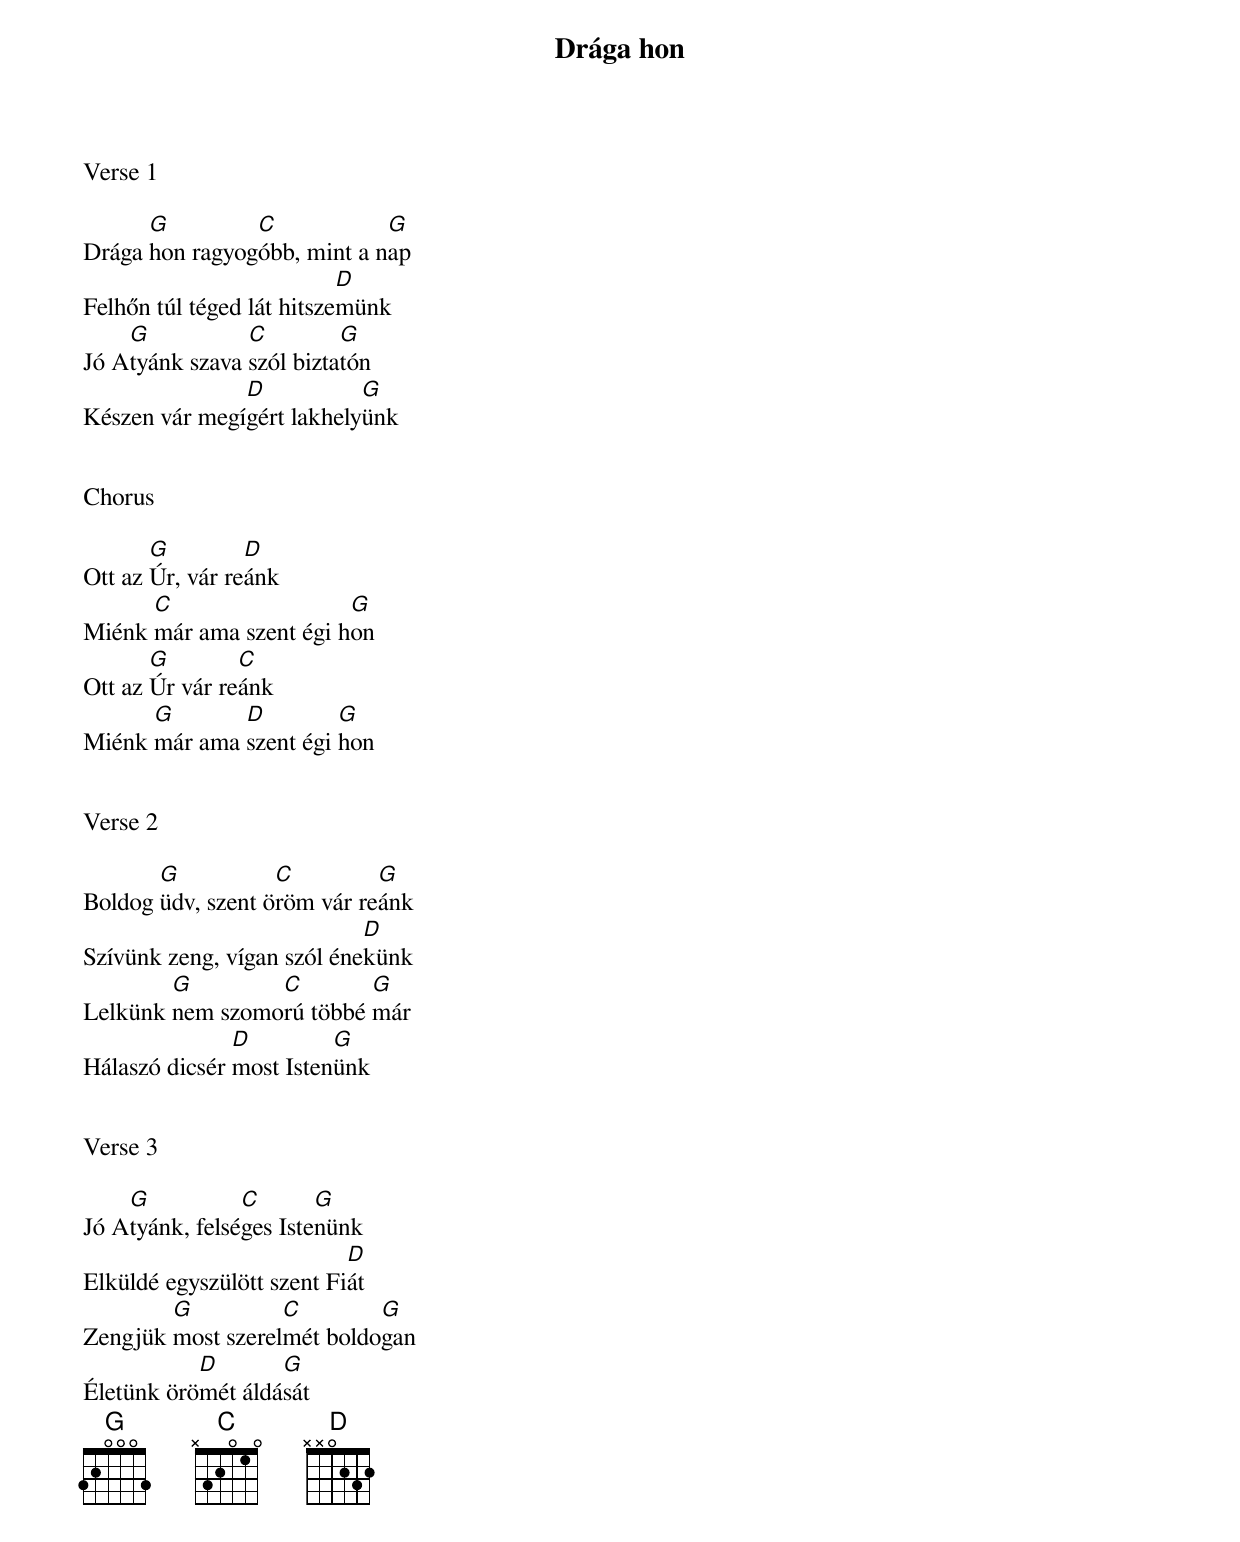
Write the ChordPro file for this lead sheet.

{title: Drága hon}
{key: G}
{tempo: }
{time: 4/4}
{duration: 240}



Verse 1

Drága [G]hon ragyog[C]óbb, mint a n[G]ap
Felhőn túl téged lát hitsze[D]münk
Jó A[G]tyánk szava [C]szól bizta[G]tón
Készen vár megí[D]gért lakhely[G]ünk


Chorus

Ott az [G]Úr, vár re[D]ánk
Miénk [C]már ama szent égi h[G]on
Ott az [G]Úr vár re[C]ánk
Miénk [G]már ama [D]szent égi [G]hon


Verse 2

Boldog [G]üdv, szent ö[C]röm vár re[G]ánk
Szívünk zeng, vígan szól éne[D]künk
Lelkünk [G]nem szomo[C]rú többé [G]már
Hálaszó dicsér [D]most Isten[G]ünk


Verse 3

Jó A[G]tyánk, felsé[C]ges Iste[G]nünk
Elküldé egyszülött szent Fi[D]át
Zengjük [G]most szerel[C]mét boldo[G]gan
Életünk örö[D]mét áldá[G]sát
